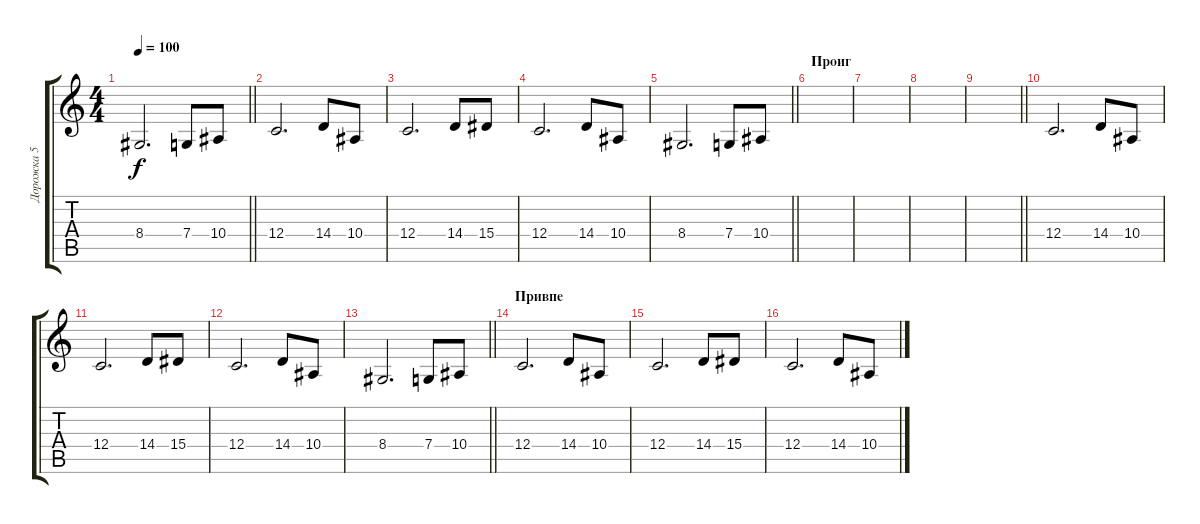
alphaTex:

\track ("Дорожка 5" "Дорожка 5") {instrument violin}
\staff {score tabs}
\tuning (D4 A3 F3 C3 G2 C2) {hide}
\ts (4 4)
\tempo 100
\clef g2
\barLineRight lightlight
\ks c
8.4.2{d dy f} 7.4.8 10.4.8 |
12.4.2{d} 14.4.8 10.4.8 |
12.4.2{d} 14.4.8 15.4.8 |
12.4.2{d} 14.4.8 10.4.8 |
\barLineRight lightlight
8.4.2{d} 7.4.8 10.4.8 |
\section ("" "Проиг")
|
|
|
\barLineRight lightlight
|
12.4.2{d} 14.4.8 10.4.8 |
12.4.2{d} 14.4.8 15.4.8 |
12.4.2{d} 14.4.8 10.4.8 |
\barLineRight lightlight
8.4.2{d} 7.4.8 10.4.8 |
\section ("" "Привпе")
12.4.2{d} 14.4.8 10.4.8 |
12.4.2{d} 14.4.8 15.4.8 |
12.4.2{d} 14.4.8 10.4.8
